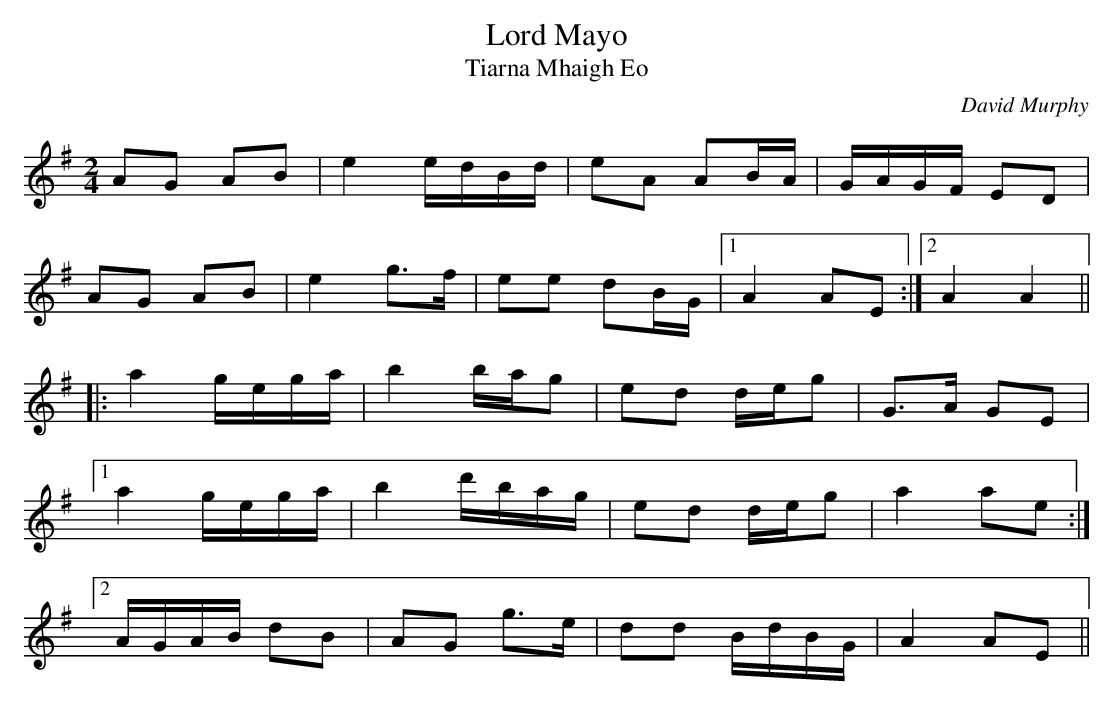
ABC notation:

X:1
T:Lord Mayo
T:Tiarna Mhaigh Eo
C:David Murphy
L:1/8
M:2/4
K:Ador
AG AB|e2 e/d/B/d/|eA AB/A/|G/A/G/F/ ED|
AG AB|e2 g>f|ee dB/G/|1 A2 AE:|2 A2 A2||
|:a2 g/e/g/a/|b2 b/a/g|ed d/e/g|G>A GE|
[1 a2 g/e/g/a/|b2 d'/b/a/g/|ed d/e/g|a2 ae:|
[2 A/G/A/B/ dB|AG g>e|dd B/d/B/G/|A2 AE||
